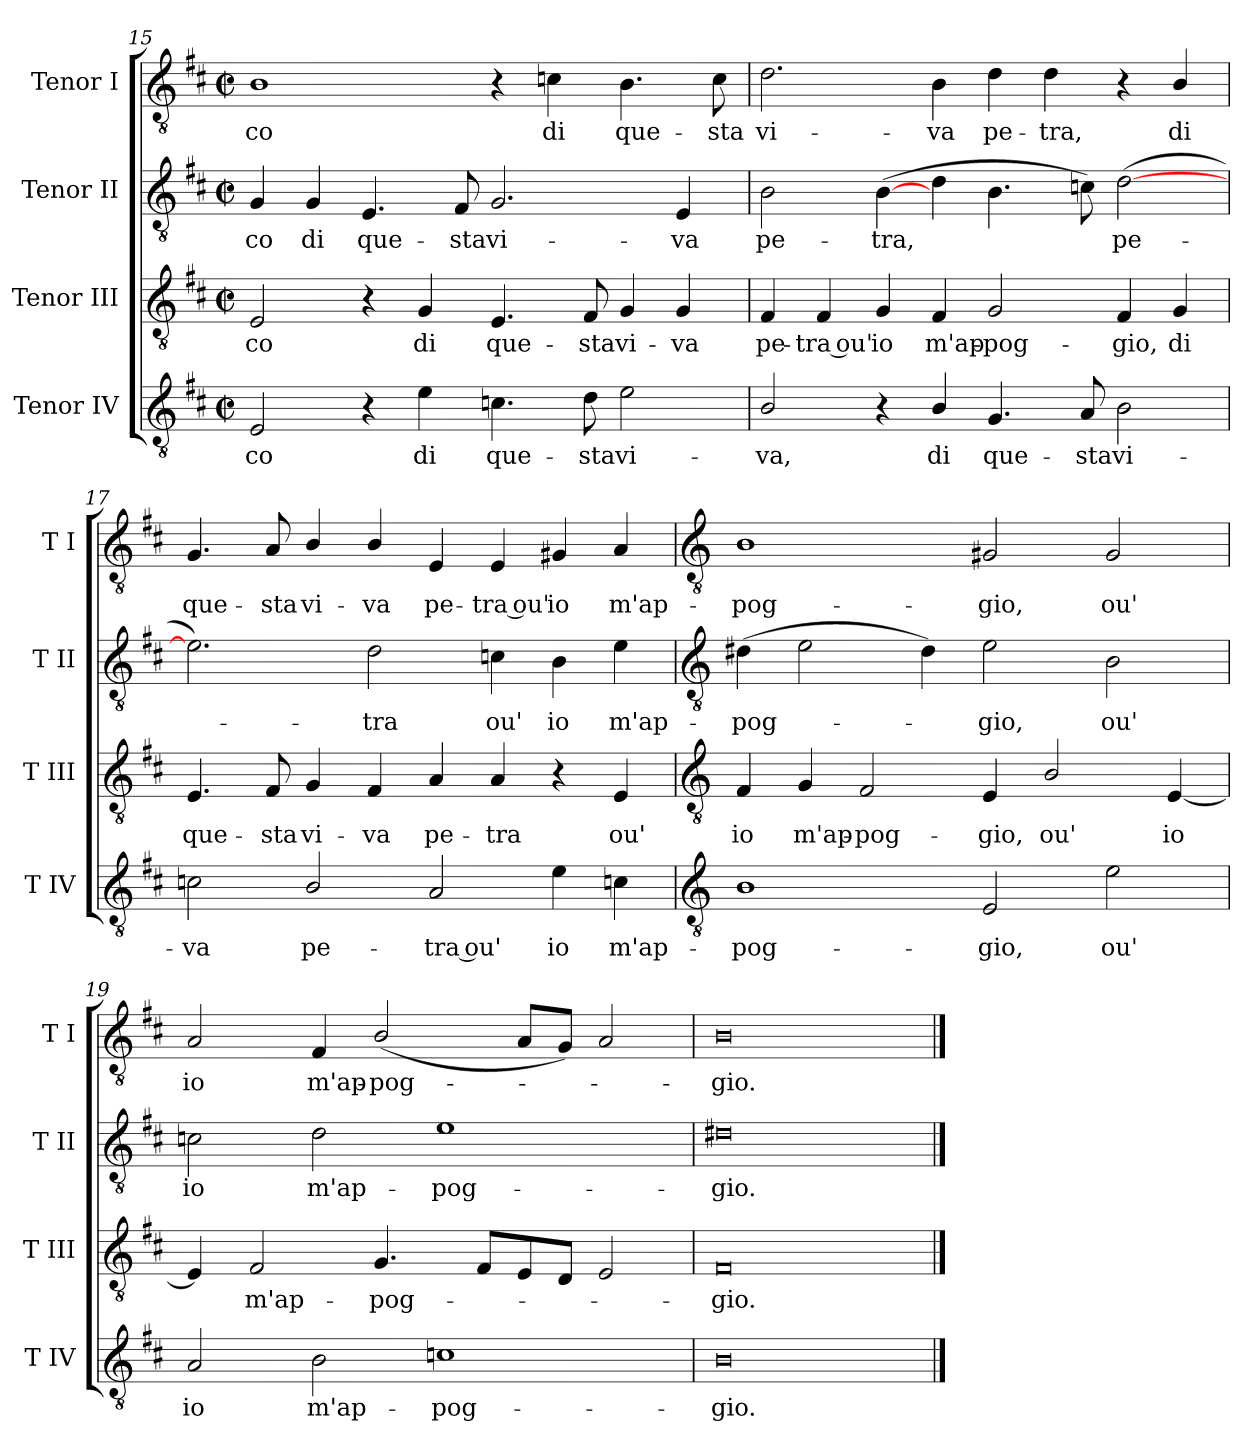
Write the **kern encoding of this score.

**kern	**text	**kern	**text	**kern	**text	**kern	**text
*part4	*part4	*part3	*part3	*part2	*part2	*part1	*part1
*staff4	*staff4	*staff3	*staff3	*staff2	*staff2	*staff1	*staff1
*I"Tenor IV	*	*I"Tenor III	*	*I"Tenor II	*	*I"Tenor I	*
*I'T IV	*	*I'T III	*	*I'T II	*	*I'T I	*
!!LO:LB:g=z
*clefGv2	*	*clefGv2	*	*clefGv2	*	*clefGv2	*
*k[f#c#]	*	*k[f#c#]	*	*k[f#c#]	*	*k[f#c#]	*
*D:	*	*D:	*	*D:	*	*D:	*
*M4/2	*	*M4/2	*	*M4/2	*	*M4/2	*
*met(c|)	*	*met(c|)	*	*met(c|)	*	*met(c|)	*
=15	=15	=15	=15	=15	=15	=15	=15
!	!LO:LY:b	!	!LO:LY:b	!	!LO:LY:b	!	!LO:LY:b
2E	-co	2E	-co	4G	-co	1B	-co
!	!	!	!	!	!LO:LY:b	!	!
.	.	.	.	4G	di	.	.
!	!	!	!	!	!LO:LY:b	!	!
4r	.	4r	.	4.E	que-	.	.
!	!LO:LY:b	!	!LO:LY:b	!	!	!	!
4e	di	4G	di	.	.	.	.
!	!	!	!	!	!LO:LY:b	!	!
.	.	.	.	8F#	-sta	.	.
!	!LO:LY:b	!	!LO:LY:b	!	!LO:LY:b	!	!
4.cn	que-	4.E	que-	2.G	vi-	4r	.
!	!	!	!	!	!	!	!LO:LY:b
.	.	.	.	.	.	4cn	di
!	!LO:LY:b	!	!LO:LY:b	!	!	!	!
8d	-sta	8F#	-sta	.	.	.	.
!	!LO:LY:b	!	!LO:LY:b	!	!	!	!LO:LY:b
2e	vi-	4G	vi-	.	.	4.B	que-
!	!	!	!LO:LY:b	!	!LO:LY:b	!	!
.	.	4G	-va	4E	-va	.	.
!	!	!	!	!	!	!	!LO:LY:b
.	.	.	.	.	.	8c	-sta
=16	=16	=16	=16	=16	=16	=16	=16
!	!LO:LY:b	!	!LO:LY:b	!	!LO:LY:b	!	!LO:LY:b
2B/	-va,	4F#	pe-	2B	pe-	2.d	vi-
!	!	!	!LO:LY:b	!	!	!	!
.	.	4F#	-tra ou'	.	.	.	.
!	!	!	!LO:LY:b	!	!LO:LY:b	!	!
4r	.	4G	io	(>[4B	-tra,	.	.
!	!LO:LY:b	!	!LO:LY:b	!	!	!	!LO:LY:b
4B/	di	4F#	m'ap-	4d	.	4B	-va
!	!LO:LY:b	!	!LO:LY:b	!	!	!	!LO:LY:b
4.G	que-	2G	-pog-	4.B	.	4d	pe-
!	!	!	!	!	!	!	!LO:LY:b
.	.	.	.	.	.	4d	-tra,
!	!LO:LY:b	!	!	!	!	!	!
8A	-sta	.	.	8cn)	.	.	.
!	!LO:LY:b	!	!LO:LY:b	!	!LO:LY:b	!	!
2B	vi-	4F#	-gio,	(>[2d	pe-	4r	.
!	!	!	!LO:LY:b	!	!	!	!LO:LY:b
.	.	4G	di	.	.	4B/	di
=17	=17	=17	=17	=17	=17	=17	=17
!	!LO:LY:b	!	!LO:LY:b	!	!	!	!LO:LY:b
2cn	-va	4.E	que-	2.e])	.	4.G	que-
!	!	!	!LO:LY:b	!	!	!	!LO:LY:b
.	.	8F#	-sta	.	.	8A	-sta
!	!LO:LY:b	!	!LO:LY:b	!	!	!	!LO:LY:b
2B/	pe-	4G	vi-	.	.	4B/	vi-
!	!	!	!LO:LY:b	!	!LO:LY:b	!	!LO:LY:b
.	.	4F#	-va	2d	tra	4B/	-va
!	!LO:LY:b	!	!LO:LY:b	!	!	!	!LO:LY:b
2A	-tra ou'	4A	pe-	.	.	4E	pe-
!	!	!	!LO:LY:b	!	!LO:LY:b	!	!LO:LY:b
.	.	4A	-tra	4cn	ou'	4E	-tra ou'
!	!LO:LY:b	!	!	!	!LO:LY:b	!	!LO:LY:b
4e	io	4r	.	4B	io	4G#X	io
!	!LO:LY:b	!	!LO:LY:b	!	!LO:LY:b	!	!LO:LY:b
4cn	m'ap-	4E	ou'	4e	m'ap-	4A	m'ap-
!!LO:LB:g=z
=18	=18	=18	=18	=18	=18	=18	=18
*clefGv2	*	*clefGv2	*	*clefGv2	*	*clefGv2	*
!	!LO:LY:b	!	!LO:LY:b	!	!LO:LY:b	!	!LO:LY:b
1B	-pog-	4F#	io	(>4d#X	-pog-	1B	-pog-
!	!	!	!LO:LY:b	!	!	!	!
.	.	4G	m'ap-	2e	.	.	.
!	!	!	!LO:LY:b	!	!	!	!
.	.	2F#	-pog-	.	.	.	.
.	.	.	.	4d#)	.	.	.
!	!LO:LY:b	!	!LO:LY:b	!	!LO:LY:b	!	!LO:LY:b
2E	-gio,	4E	-gio,	2e	gio,	2G#X	-gio,
!	!	!	!LO:LY:b	!	!	!	!
.	.	2B/	ou'	.	.	.	.
!	!LO:LY:b	!	!	!	!LO:LY:b	!	!LO:LY:b
2e	ou'	.	.	2B	ou'	2G#	ou'
!	!	!	!LO:LY:b	!	!	!	!
.	.	[4E	io	.	.	.	.
=19	=19	=19	=19	=19	=19	=19	=19
!	!LO:LY:b	!	!	!	!LO:LY:b	!	!LO:LY:b
2A	io	4E]	.	2cn	io	2A	io
!	!	!	!LO:LY:b	!	!	!	!
.	.	2F#	m'ap-	.	.	.	.
!	!LO:LY:b	!	!	!	!LO:LY:b	!	!LO:LY:b
2B	m'ap-	.	.	2d	m'ap-	4F#	m'ap-
!	!	!	!LO:LY:b	!	!	!	!LO:LY:b
.	.	4.G	-pog-	.	.	(<2B/	-pog-
!	!LO:LY:b	!	!	!	!LO:LY:b	!	!
1cn	-pog-	.	.	1e	-pog-	.	.
.	.	8F#L	.	.	.	.	.
.	.	8E	.	.	.	8AL	.
.	.	8DJ	.	.	.	8GJ)	.
.	.	2E	.	.	.	2A	.
=20	=20	=20	=20	=20	=20	=20	=20
!	!LO:LY:b	!	!LO:LY:b	!	!LO:LY:b	!	!LO:LY:b
0B	-gio.	0F#	gio.	0d#X	-gio.	0B	gio.
==	==	==	==	==	==	==	==
*-	*-	*-	*-	*-	*-	*-	*-
